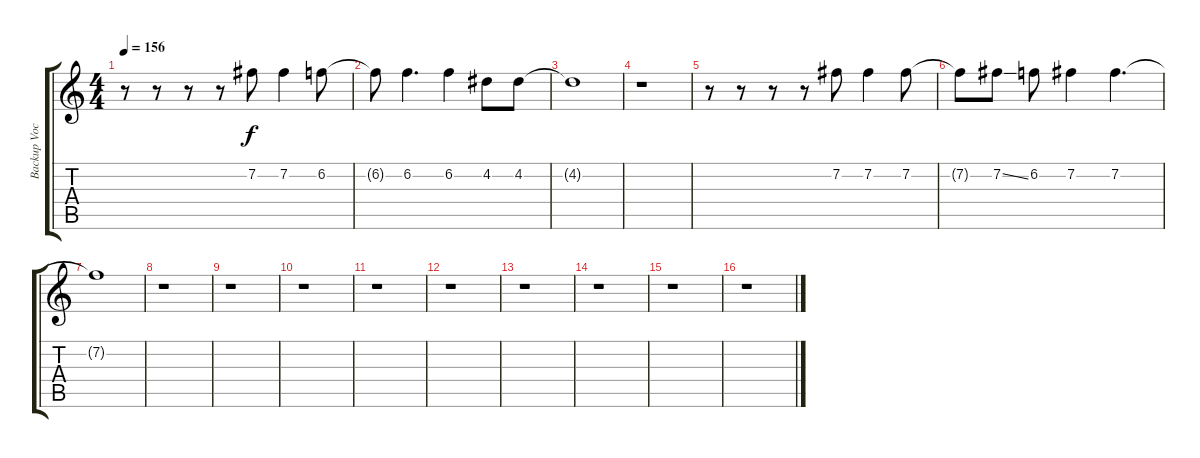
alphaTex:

\track ("Backup Vocals" "Backup Voc") {instrument acousticguitarsteel}
\staff {score tabs}
\tuning (E4 B3 G3 D3 A2 E2) {hide}
\ts (4 4)
\tempo 156
\clef g2
\ks c
r.8{dy f} r.8 r.8 r.8 7.2.8 7.2.4 6.2.8 |
6.2{t}.8 6.2.4{d} 6.2.4 4.2.8 4.2.8 |
4.2{t}.1 |
r.1 |
r.8 r.8 r.8 r.8 7.2.8 7.2.4 7.2.8 |
7.2{t}.8 7.2{ss}.8 6.2.8 7.2.4 7.2.4{d} |
7.2{t}.1 |
r.1 |
r.1 |
r.1 |
r.1 |
r.1 |
r.1 |
r.1 |
r.1 |
r.1
